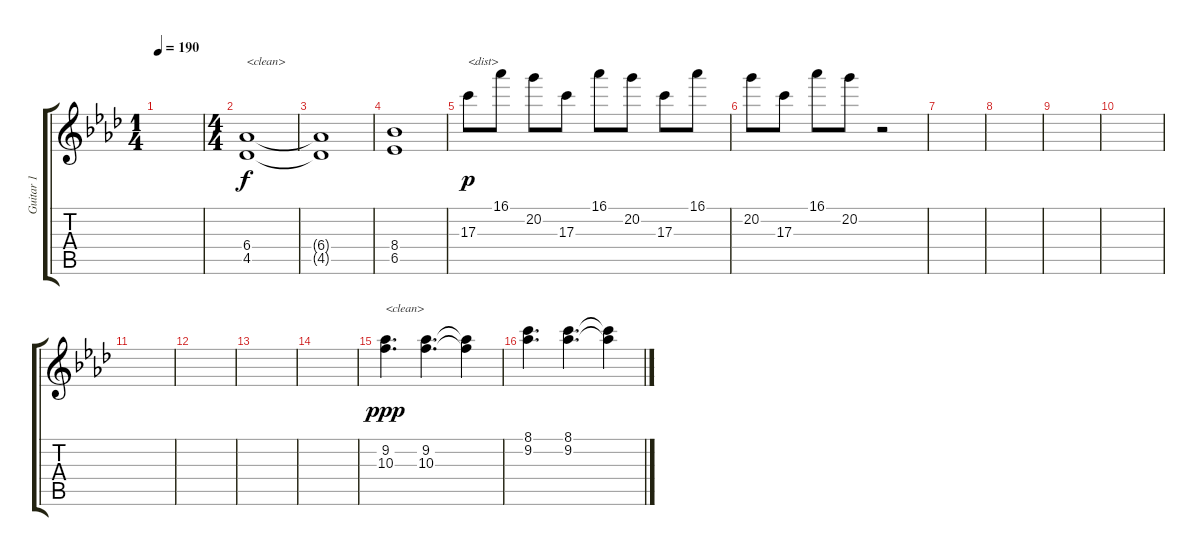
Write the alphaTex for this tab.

\track ("Guitar 1" "Guitar 1") {instrument contrabass}
\staff {score tabs}
\tuning (E4 B3 G3 D3 A2 E2) {hide}
\ts (1 4)
\tempo 190
\clef g2
\ks ab
|
\ts (4 4)
(6.4 4.5).1{txt "<clean>"} |
(6.4{t} 4.5{t}).1 |
(8.4 6.5).1 |
17.3.8{txt "<dist>" dy p} 16.1.8 20.2.8 17.3.8 16.1.8 20.2.8 17.3.8 16.1.8 |
20.2.8 17.3.8 16.1.8 20.2.8 r.2 |
|
|
|
|
|
|
|
|
(9.2 10.3).4{d txt "<clean>" dy ppp} (9.2 10.3).4{d} (9.2{t} 10.3{t}).4 |
(8.1 9.2).4{d} (8.1 9.2).4{d} (8.1{t} 9.2{t}).4
